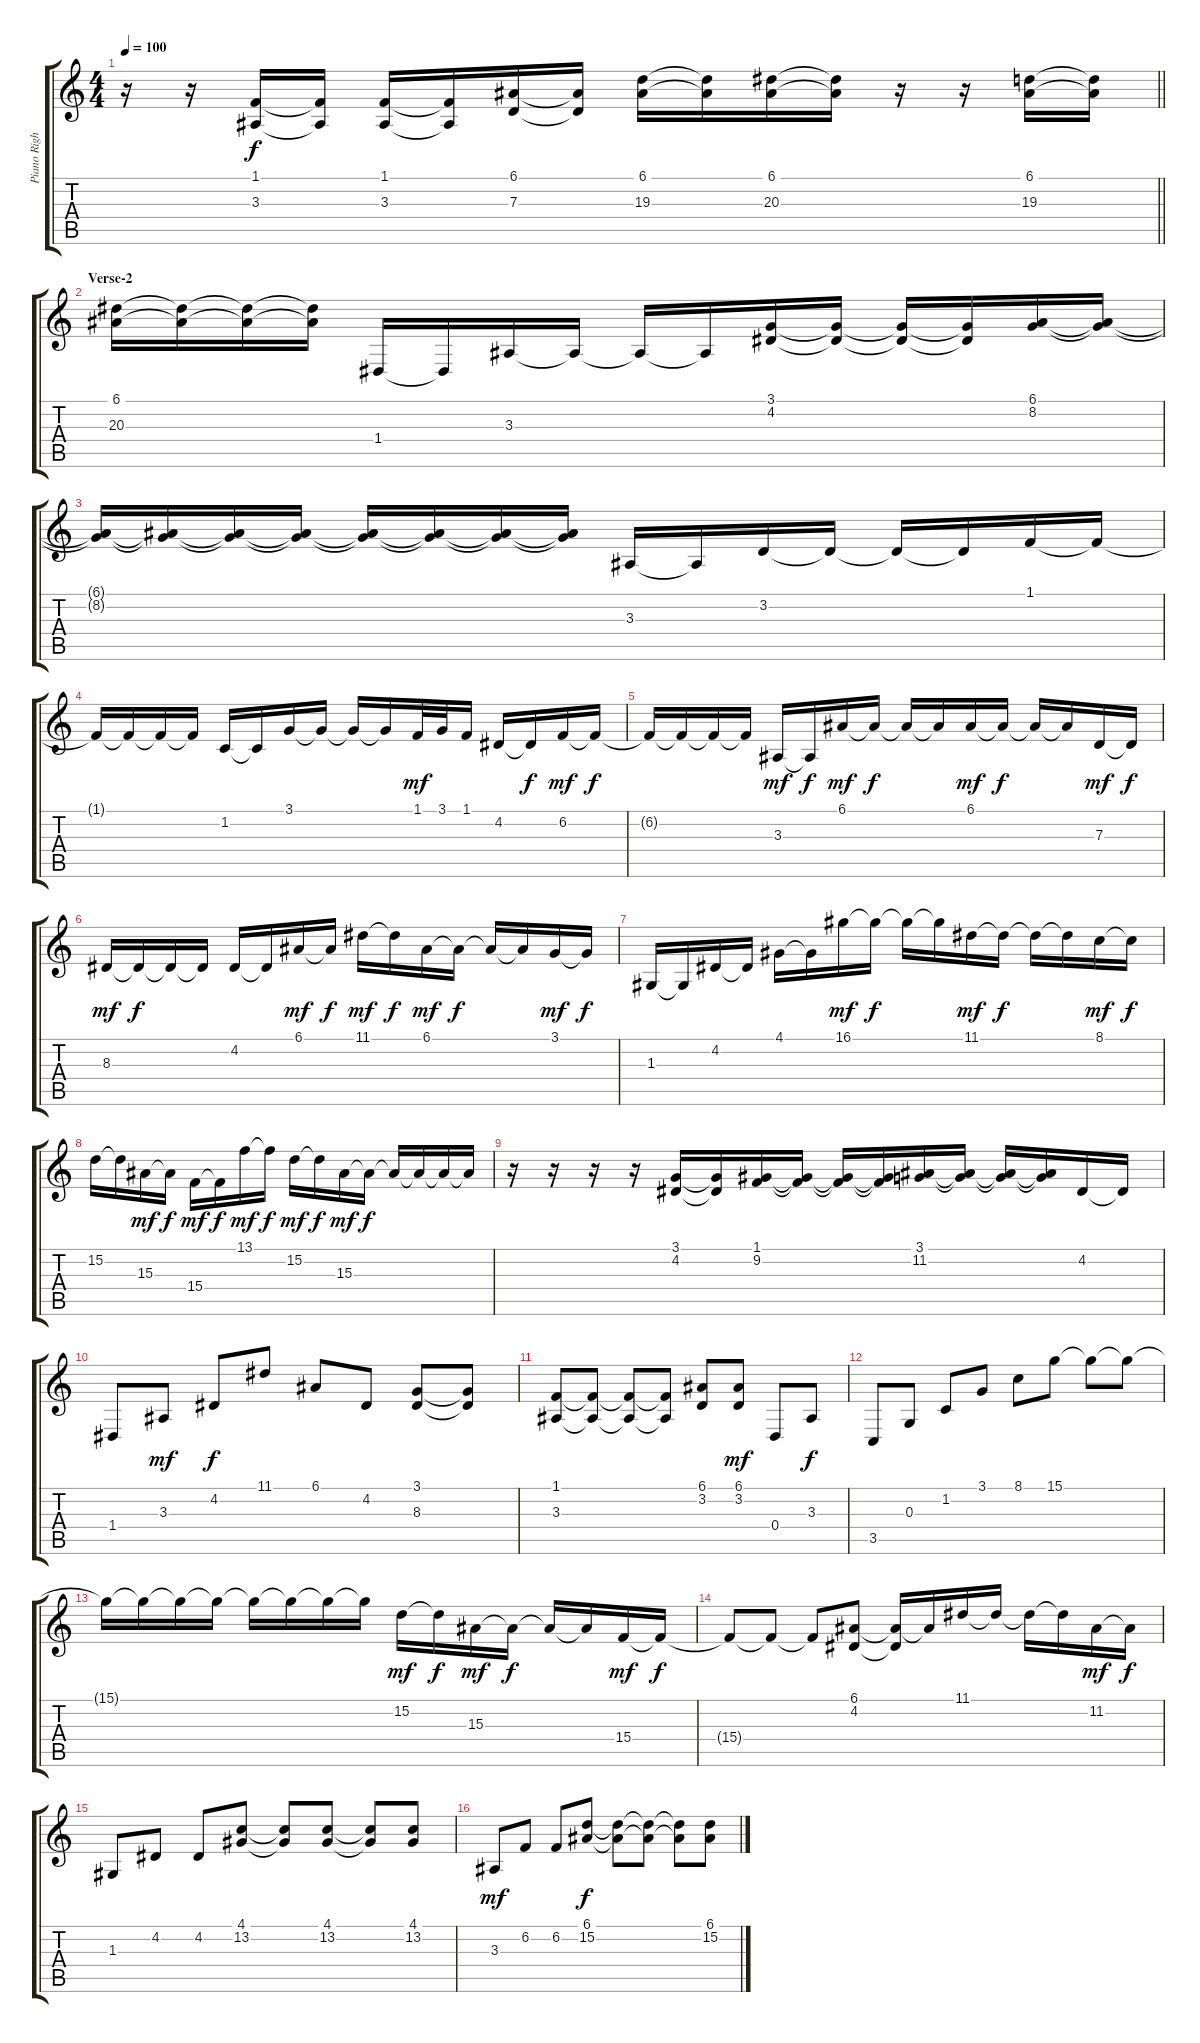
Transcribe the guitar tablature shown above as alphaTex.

\track ("Piano Right Hand" "Piano Righ") {instrument acousticgrandpiano}
\staff {score tabs}
\tuning (E4 B3 G3 D3 A2 E2) {hide}
\ts (4 4)
\tempo 100
\clef g2
\barLineRight lightlight
\ks c
r.16{dy f} r.16 (1.1 3.3).16 (1.1{t} 3.3{t}).16 (1.1 3.3).16 (1.1{t} 3.3{t}).16 (6.1 7.3).16 (6.1{t} 7.3{t}).16 (6.1 19.3).16 (6.1{t} 19.3{t}).16 (6.1 20.3).16 (6.1{t} 20.3{t}).16 r.16 r.16 (6.1 19.3).16 (6.1{t} 19.3{t}).16 |
\section ("" "Verse-2")
(6.1 20.3).16 (6.1{t} 20.3{t}).16 (6.1{t} 20.3{t}).16 (6.1{t} 20.3{t}).16 1.4.16 1.4{t}.16 3.3.16 3.3{t}.16 3.3{t}.16 3.3{t}.16 (3.1 4.2).16 (3.1{t} 4.2{t}).16 (3.1{t} 4.2{t}).16 (3.1{t} 4.2{t}).16 (6.1 8.2).16 (6.1{t} 8.2{t}).16 |
(6.1{t} 8.2{t}).16 (6.1{t} 8.2{t}).16 (6.1{t} 8.2{t}).16 (6.1{t} 8.2{t}).16 (6.1{t} 8.2{t}).16 (6.1{t} 8.2{t}).16 (6.1{t} 8.2{t}).16 (6.1{t} 8.2{t}).16 3.3.16 3.3{t}.16 3.2.16 3.2{t}.16 3.2{t}.16 3.2{t}.16 1.1.16 1.1{t}.16 |
1.1{t}.16 1.1{t}.16 1.1{t}.16 1.1{t}.16 1.2.16 1.2{t}.16 3.1.16 3.1{t}.16 3.1{t}.16 3.1{t}.16 1.1.32{dy mf} 3.1.32 1.1.16 4.2.16 4.2{t}.16{dy f} 6.2.16{dy mf} 6.2{t}.16{dy f} |
6.2{t}.16 6.2{t}.16 6.2{t}.16 6.2{t}.16 3.3.16{dy mf} 3.3{t}.16{dy f} 6.1.16{dy mf} 6.1{t}.16{dy f} 6.1{t}.16 6.1{t}.16 6.1.16{dy mf} 6.1{t}.16{dy f} 6.1{t}.16 6.1{t}.16 7.3.16{dy mf} 7.3{t}.16{dy f} |
8.3.16{dy mf} 8.3{t}.16{dy f} 8.3{t}.16 8.3{t}.16 4.2.16 4.2{t}.16 6.1.16{dy mf} 6.1{t}.16{dy f} 11.1.16{dy mf} 11.1{t}.16{dy f} 6.1.16{dy mf} 6.1{t}.16{dy f} 6.1{t}.16 6.1{t}.16 3.1.16{dy mf} 3.1{t}.16{dy f} |
1.3.16 1.3{t}.16 4.2.16 4.2{t}.16 4.1.16 4.1{t}.16 16.1.16{dy mf} 16.1{t}.16{dy f} 16.1{t}.16 16.1{t}.16 11.1.16{dy mf} 11.1{t}.16{dy f} 11.1{t}.16 11.1{t}.16 8.1.16{dy mf} 8.1{t}.16{dy f} |
15.2.16 15.2{t}.16 15.3.16{dy mf} 15.3{t}.16{dy f} 15.4.16{dy mf} 15.4{t}.16{dy f} 13.1.16{dy mf} 13.1{t}.16{dy f} 15.2.16{dy mf} 15.2{t}.16{dy f} 15.3.16{dy mf} 15.3{t}.16{dy f} 15.3{t}.16 15.3{t}.16 15.3{t}.16 15.3{t}.16 |
r.16 r.16 r.16 r.16 (3.1 4.2).16 (3.1{t} 4.2{t}).16 (1.1 9.2).16 (1.1{t} 9.2{t}).16 (1.1{t} 9.2{t}).16 (1.1{t} 9.2{t}).16 (3.1 11.2).16 (3.1{t} 11.2{t}).16 (3.1{t} 11.2{t}).16 (3.1{t} 11.2{t}).16 4.2.16 4.2{t}.16 |
1.4.8 3.3.8{dy mf} 4.2.8{dy f} 11.1.8 6.1.8 4.2.8 (3.1 8.3).8 (3.1{t} 8.3{t}).8 |
(1.1 3.3).8 (1.1{t} 3.3{t}).8 (1.1{t} 3.3{t}).8 (1.1{t} 3.3{t}).8 (6.1 3.2).8 (6.1 3.2).8{dy mf} 0.4.8 3.3.8{dy f} |
3.5.8 0.3.8 1.2.8 3.1.8 8.1.8 15.1.8 15.1{t}.8 15.1{t}.8 |
15.1{t}.16 15.1{t}.16 15.1{t}.16 15.1{t}.16 15.1{t}.16 15.1{t}.16 15.1{t}.16 15.1{t}.16 15.2.16{dy mf} 15.2{t}.16{dy f} 15.3.16{dy mf} 15.3{t}.16{dy f} 15.3{t}.16 15.3{t}.16 15.4.16{dy mf} 15.4{t}.16{dy f} |
15.4{t}.8 15.4{t}.8 15.4{t}.8 (6.1 4.2).8 (6.1{t} 4.2{t}).16 6.1{t}.16 11.1.16 11.1{t}.16 11.1{t}.16 11.1{t}.16 11.2.16{dy mf} 11.2{t}.16{dy f} |
1.3.8 4.2.8 4.2.8 (4.1 13.2).8 (4.1{t} 13.2{t}).8 (4.1 13.2).8 (4.1{t} 13.2{t}).8 (4.1 13.2).8 |
3.3.8{dy mf} 6.2.8 6.2.8 (6.1 15.2).8{dy f} (6.1{t} 15.2{t}).8 (6.1{t} 15.2{t}).8 (6.1{t} 15.2{t}).8 (6.1 15.2).8
